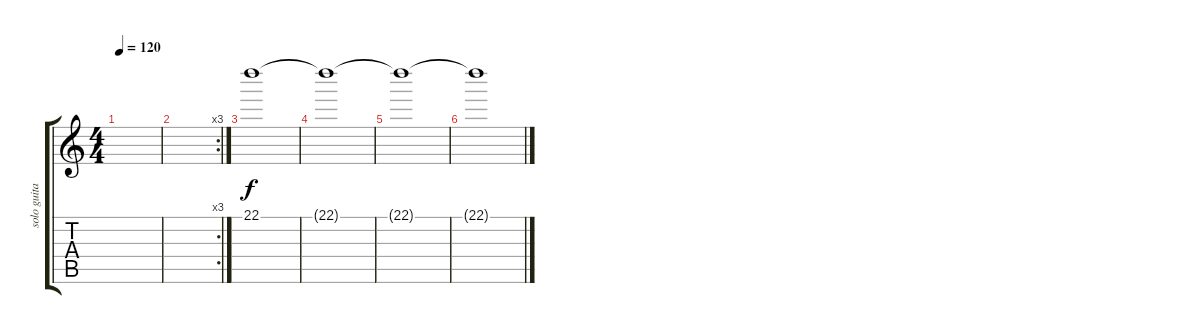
\track ("solo guitar" "solo guita") {instrument overdrivenguitar}
\staff {score tabs}
\tuning (E4 B3 G3 D3 A2 E2) {hide}
\ts (4 4)
\tempo 120
\clef g2
\ks c
|
\rc 3
|
22.1.1 |
22.1{t}.1 |
22.1{t}.1{volume 0} |
22.1{t}.1
